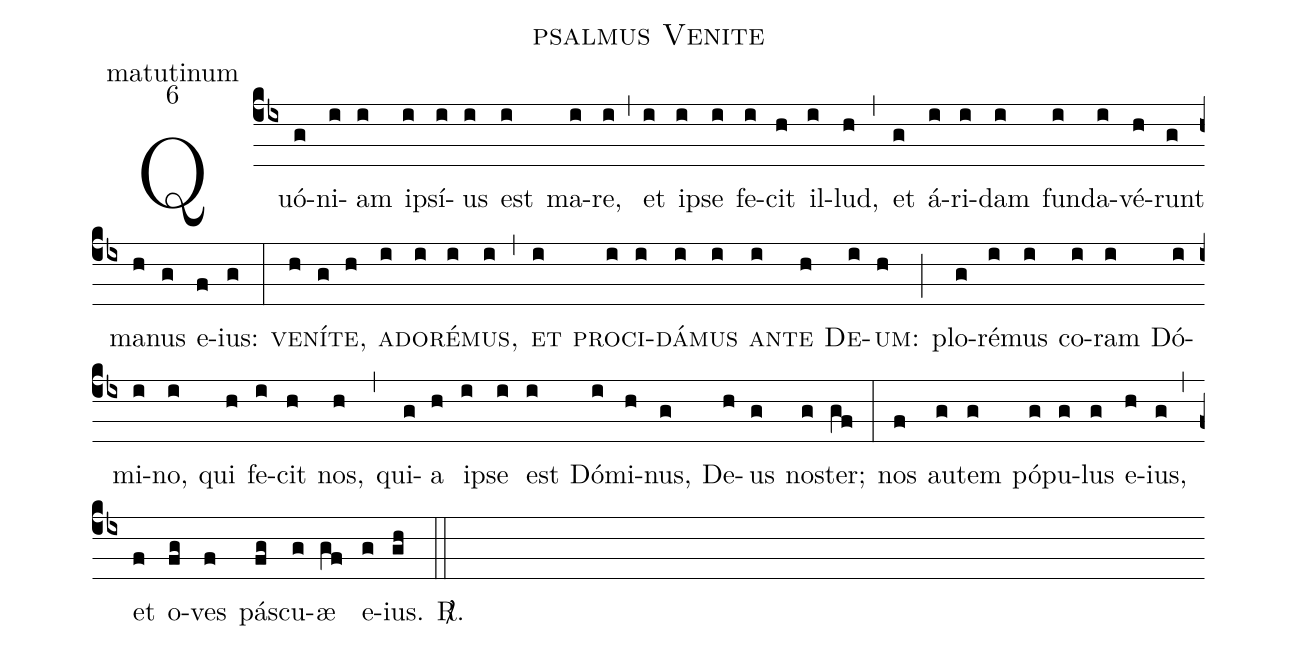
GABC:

name: psalmus Venite;
office-part: matutinum;
mode: 6;
%%
(cb4)
Quó(g)ni(i)am(i) ip(i)sí(i)us(i) est(i) ma(i)re,(i) (,)
et(i) ip(i)se(i) fe(i)cit(h) il(i)lud,(h) (,)
et(g) á(i)ri(i)dam(i) fun(i)da(i)vé(h)runt(g) ma(h)nus(g) e(f)ius:(g) (:)
<sc>ve</sc>(h)<sc>ní</sc>(g)<sc>te,</sc>(h) <sc>a</sc>(i)<sc>do</sc>(i)<sc>ré</sc>(i)<sc>mus,</sc>(i) (,)
<sc>et</sc>(i) <sc>pro</sc>(i)<sc>ci-</sc>(i)<sc>dá</sc>(i)<sc>mus</sc>(i) <sc>an</sc>(i)<sc>te</sc>(h) <sc>De</sc>(i)<sc>um:</sc>(h) (;)
plo(g)ré(i)mus(i) co(i)ram(i) Dó(i)mi(i)no,(i) qui(h) fe(i)cit(h) nos,(h) (,)
qui(g)a(h) ip(i)se(i) est(i) Dó(i)mi(h)nus,(g) De(h)us(g) nos(g)ter;(gf) (:)
nos(f) au(g)tem(g) pó(g)pu(g)lus(g) e(h)ius,(g) (,)
et(f) o(fg)ves(f) pás(fg)cu(g)æ(gf) e(g)ius.(gh) <sp>R/</sp>.(::)
